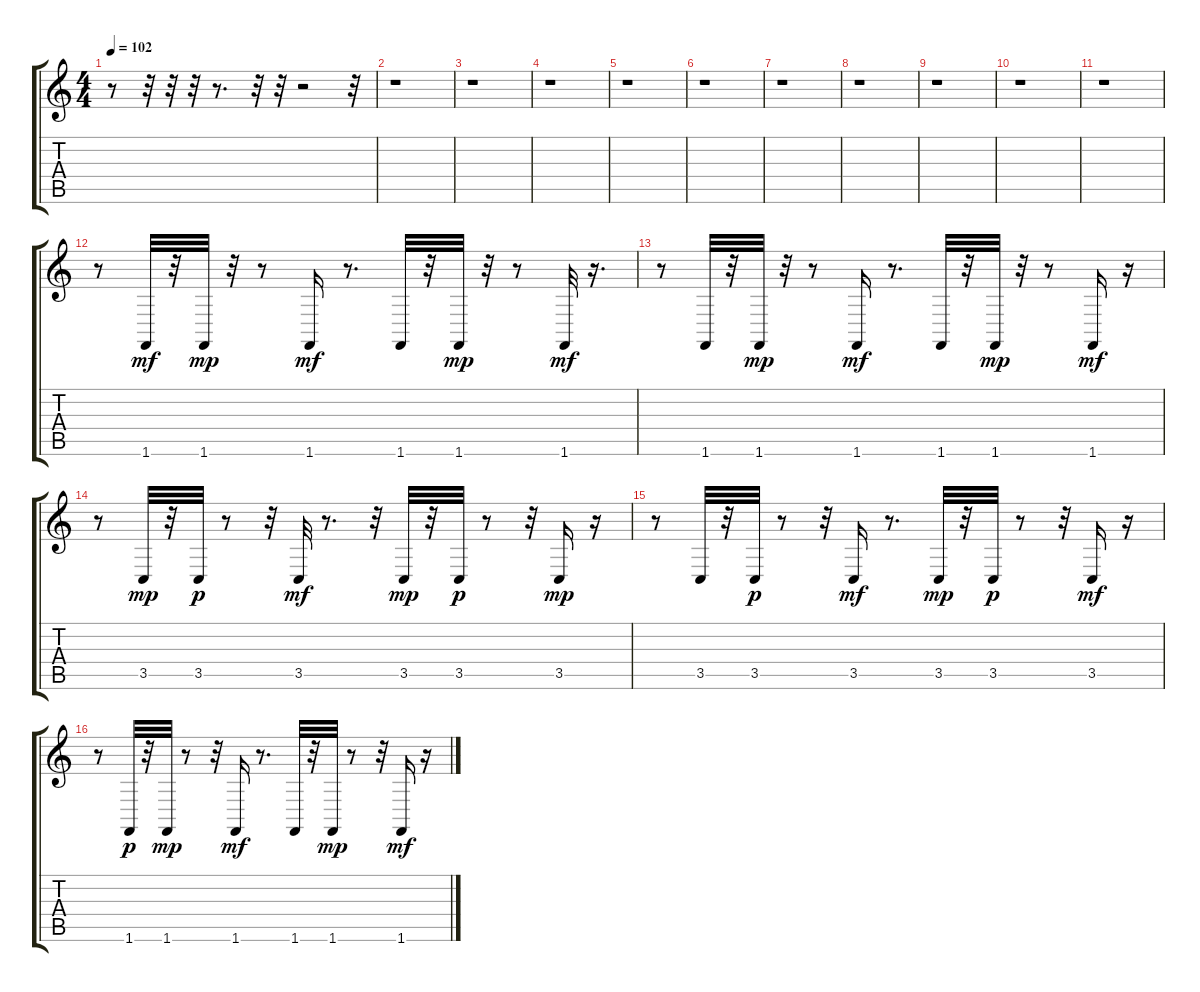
\track "" {instrument honkytonkpiano}
\staff {score tabs}
\tuning (E4 B3 G3 D3 A2 E2) {hide}
\ts (4 4)
\tempo 102
\clef g2
\ks c
r.8{dy mf} r.32 r.32 r.32 r.8{d} r.32 r.32 r.2 r.32 |
r.1 |
r.1 |
r.1 |
r.1 |
r.1 |
r.1 |
r.1 |
r.1 |
r.1 |
r.1 |
r.8 1.6.32 r.32 1.6.32{dy mp} r.32 r.8 1.6.16{dy mf} r.8{d} 1.6.32 r.32 1.6.32{dy mp} r.32 r.8 1.6.32{dy mf} r.16{d} |
r.8 1.6.32 r.32 1.6.32{dy mp} r.32 r.8 1.6.16{dy mf} r.8{d} 1.6.32 r.32 1.6.32{dy mp} r.32 r.8 1.6.16{dy mf} r.16 |
r.8 3.5.32{dy mp} r.32 3.5.32{dy p} r.8 r.32 3.5.32{dy mf} r.8{d} r.32 3.5.32{dy mp} r.32 3.5.32{dy p} r.8 r.32 3.5.16{dy mp} r.16 |
r.8 3.5.32 r.32 3.5.32{dy p} r.8 r.32 3.5.16{dy mf} r.8{d} 3.5.32{dy mp} r.32 3.5.32{dy p} r.8 r.32 3.5.16{dy mf} r.16 |
r.8 1.6.32{dy p} r.32 1.6.32{dy mp} r.8 r.32 1.6.16{dy mf} r.8{d} 1.6.32 r.32 1.6.32{dy mp} r.8 r.32 1.6.16{dy mf} r.16
